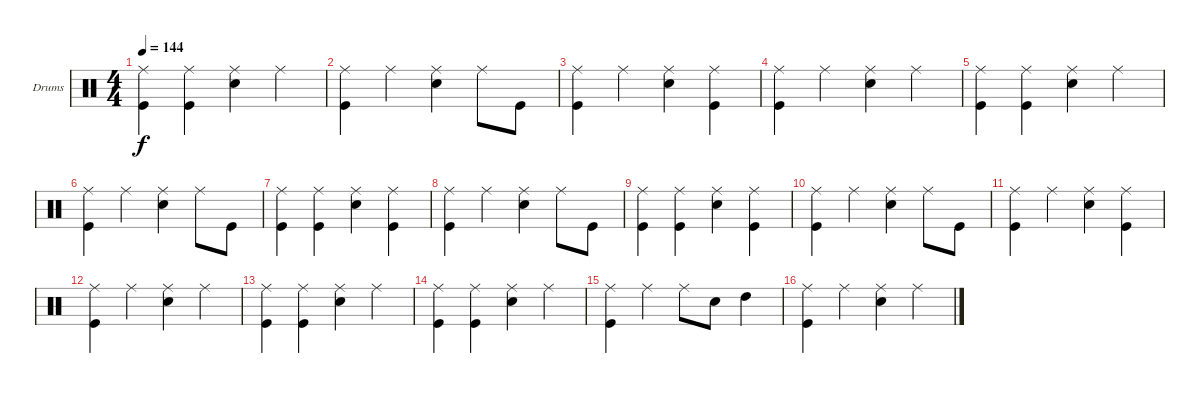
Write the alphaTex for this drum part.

\bracketExtendMode groupsimilarinstruments
\firstSystemTrackNameOrientation horizontal
\otherSystemsTrackNameOrientation horizontal
\track ("Drumkit" "Drums") {multiBarRest instrument percussion}
\staff {score}
\articulation defaults
\ts (4 4)
\tempo 144
\clef neutral
\ks c
("Ride (middle)" "Kick (hit)").4{dy f} ("Ride (middle)" "Kick (hit)").4 ("Ride (middle)" "Snare (hit) 2").4 "Ride (middle)".4 |
("Ride (middle)" "Kick (hit)").4 "Ride (middle)".4 ("Ride (middle)" "Snare (hit) 2").4 "Ride (middle)".8 "Kick (hit)".8 |
("Ride (middle)" "Kick (hit)").4 "Ride (middle)".4 ("Ride (middle)" "Snare (hit) 2").4 ("Ride (middle)" "Kick (hit)").4 |
("Ride (middle)" "Kick (hit)").4 "Ride (middle)".4 ("Ride (middle)" "Snare (hit) 2").4 "Ride (middle)".4 |
("Ride (middle)" "Kick (hit)").4 ("Ride (middle)" "Kick (hit)").4 ("Ride (middle)" "Snare (hit) 2").4 "Ride (middle)".4 |
("Ride (middle)" "Kick (hit)").4 "Ride (middle)".4 ("Ride (middle)" "Snare (hit) 2").4 "Ride (middle)".8 "Kick (hit)".8 |
("Ride (middle)" "Kick (hit)").4 ("Ride (middle)" "Kick (hit)").4 ("Ride (middle)" "Snare (hit) 2").4 ("Ride (middle)" "Kick (hit)").4 |
("Ride (middle)" "Kick (hit)").4 "Ride (middle)".4 ("Ride (middle)" "Snare (hit) 2").4 "Ride (middle)".8 "Kick (hit)".8 |
("Ride (middle)" "Kick (hit)").4 ("Ride (middle)" "Kick (hit)").4 ("Ride (middle)" "Snare (hit) 2").4 ("Ride (middle)" "Kick (hit)").4 |
("Ride (middle)" "Kick (hit)").4 "Ride (middle)".4 ("Ride (middle)" "Snare (hit) 2").4 "Ride (middle)".8 "Kick (hit)".8 |
("Ride (middle)" "Kick (hit)").4 "Ride (middle)".4 ("Ride (middle)" "Snare (hit) 2").4 ("Ride (middle)" "Kick (hit)").4 |
("Ride (middle)" "Kick (hit)").4 "Ride (middle)".4 ("Ride (middle)" "Snare (hit) 2").4 "Ride (middle)".4 |
("Ride (middle)" "Kick (hit)").4 ("Ride (middle)" "Kick (hit)").4 ("Ride (middle)" "Snare (hit) 2").4 "Ride (middle)".4 |
("Ride (middle)" "Kick (hit)").4 ("Ride (middle)" "Kick (hit)").4 ("Ride (middle)" "Snare (hit) 2").4 "Ride (middle)".4 |
("Ride (middle)" "Kick (hit)").4 "Ride (middle)".4 "Ride (middle)".8 "Snare (hit) 2".8 "High Tom (hit)".4 |
("Ride (middle)" "Kick (hit)").4 "Ride (middle)".4 ("Ride (middle)" "Snare (hit) 2").4 "Ride (middle)".4
